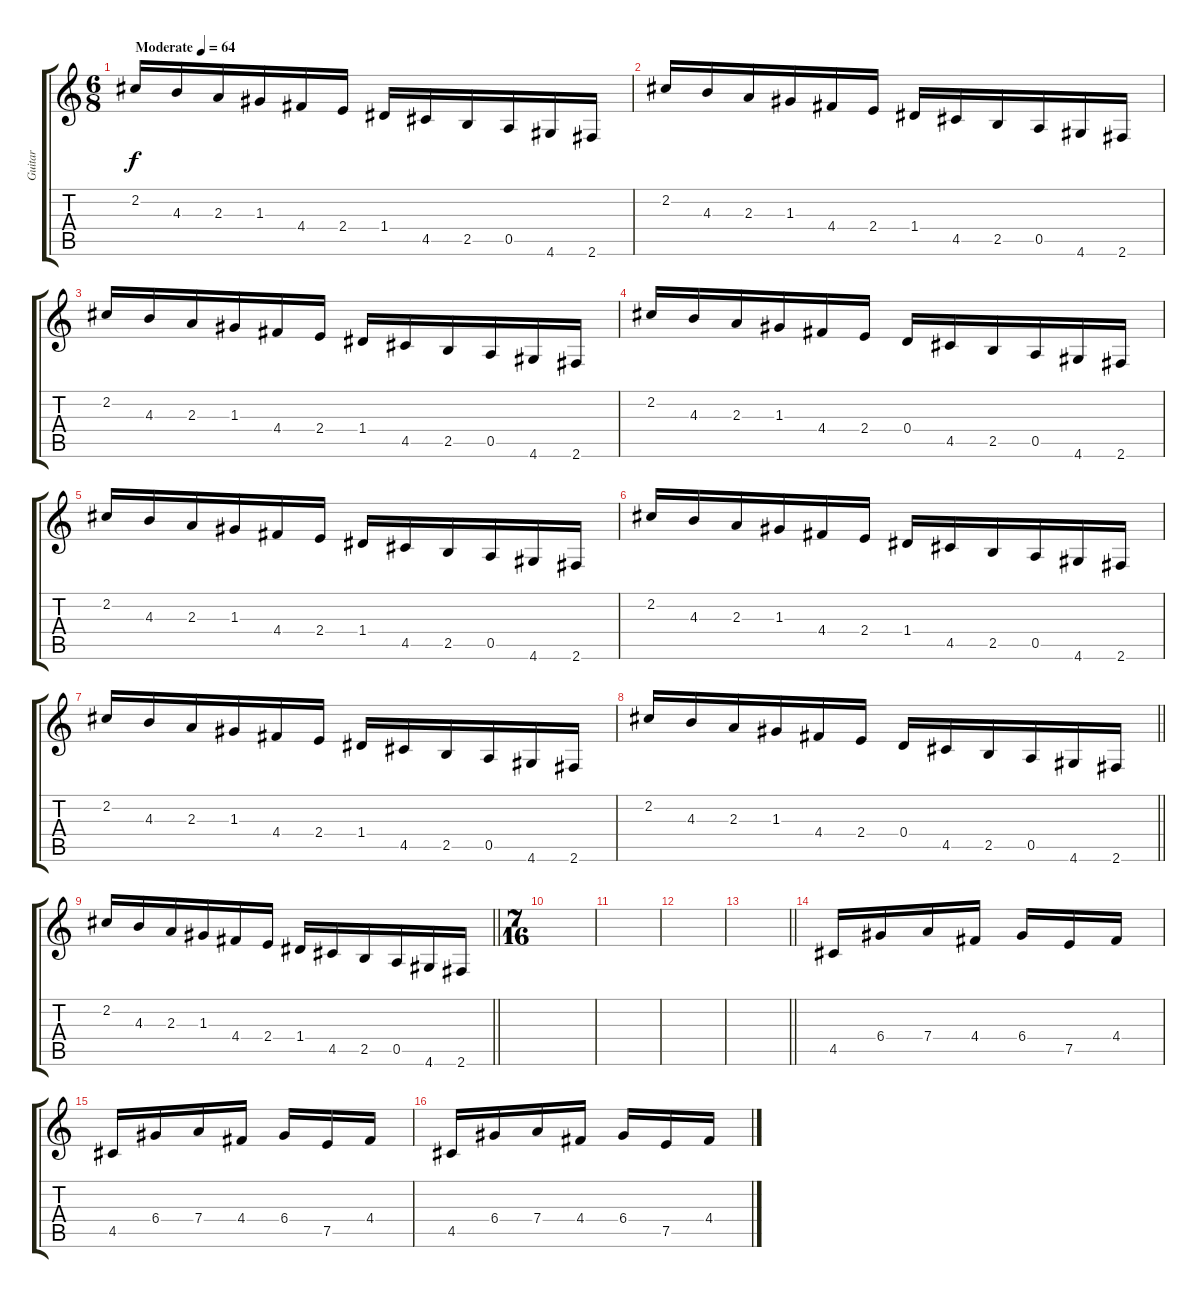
\track ("Guitar" "Guitar") {instrument distortionguitar}
\staff {score tabs}
\tuning (E4 B3 G3 D3 A2 E2) {hide}
\ts (6 8)
\section ("" "")
\tempo (64 "Moderate")
\clef g2
\ks c
2.2.16{txt "" dy f instrument distortionguitar} 4.3.16 2.3.16 1.3.16 4.4.16 2.4.16 1.4.16 4.5.16 2.5.16 0.5.16 4.6.16 2.6.16 |
2.2.16 4.3.16 2.3.16 1.3.16 4.4.16 2.4.16 1.4.16 4.5.16 2.5.16 0.5.16 4.6.16 2.6.16 |
2.2.16 4.3.16 2.3.16 1.3.16 4.4.16 2.4.16 1.4.16 4.5.16 2.5.16 0.5.16 4.6.16 2.6.16 |
2.2.16 4.3.16 2.3.16 1.3.16 4.4.16 2.4.16 0.4.16 4.5.16 2.5.16 0.5.16 4.6.16 2.6.16 |
2.2.16 4.3.16 2.3.16 1.3.16 4.4.16 2.4.16 1.4.16 4.5.16 2.5.16 0.5.16 4.6.16 2.6.16 |
2.2.16 4.3.16 2.3.16 1.3.16 4.4.16 2.4.16 1.4.16 4.5.16 2.5.16 0.5.16 4.6.16 2.6.16 |
2.2.16 4.3.16 2.3.16 1.3.16 4.4.16 2.4.16 1.4.16 4.5.16 2.5.16 0.5.16 4.6.16 2.6.16 |
\barLineRight lightlight
2.2.16 4.3.16 2.3.16 1.3.16 4.4.16 2.4.16 0.4.16 4.5.16 2.5.16 0.5.16 4.6.16 2.6.16 |
\section ("" "")
\barLineRight lightlight
2.2.16 4.3.16 2.3.16 1.3.16 4.4.16 2.4.16 1.4.16 4.5.16 2.5.16 0.5.16 4.6.16 2.6.16 |
\ts (7 16)
\section ("" "")
|
|
|
\barLineRight lightlight
|
\section ("" "")
4.5.16 6.4.16 7.4.16 4.4.16 6.4.16 7.5.16 4.4.16 |
4.5.16 6.4.16 7.4.16 4.4.16 6.4.16 7.5.16 4.4.16 |
4.5.16 6.4.16 7.4.16 4.4.16 6.4.16 7.5.16 4.4.16
